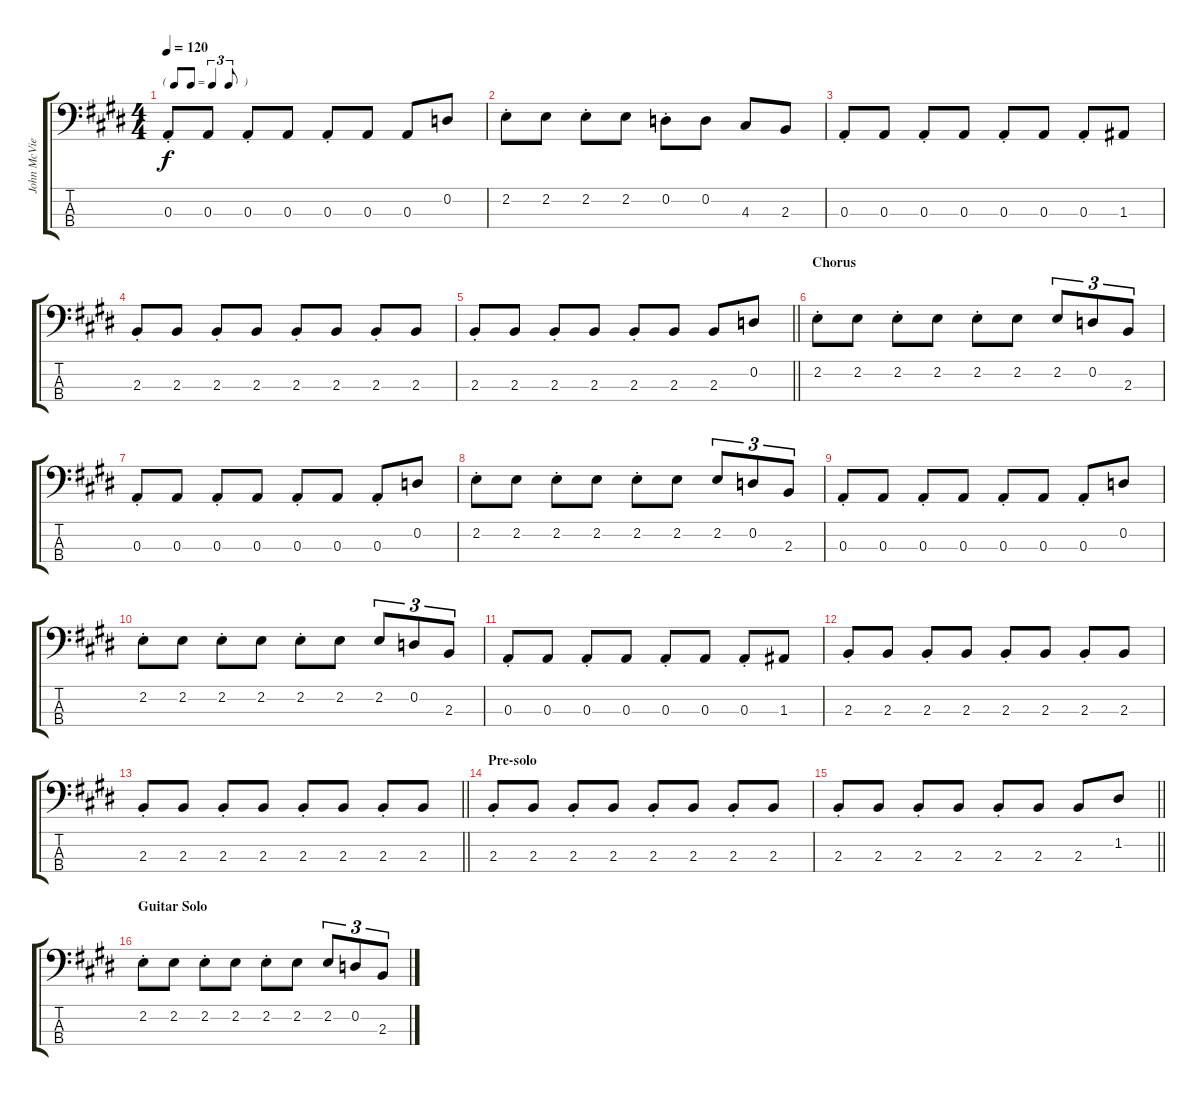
\track ("John McVie (Bass)" "John McVie") {instrument electricbassfinger}
\staff {score tabs}
\tuning (G2 D2 A1 E1) {hide}
\ts (4 4)
\tf triplet8th
\tempo 120
\clef f4
\ks e
0.3{st}.8{dy f} 0.3.8 0.3{st}.8 0.3.8 0.3{st}.8 0.3.8 0.3.8 0.2.8 |
2.2{st}.8 2.2.8 2.2{st}.8 2.2.8 0.2{st}.8 0.2.8 4.3.8 2.3.8 |
0.3{st}.8 0.3.8 0.3{st}.8 0.3.8 0.3{st}.8 0.3.8 0.3{st}.8 1.3.8 |
2.3{st}.8 2.3.8 2.3{st}.8 2.3.8 2.3{st}.8 2.3.8 2.3{st}.8 2.3.8 |
\barLineRight lightlight
2.3{st}.8 2.3.8 2.3{st}.8 2.3.8 2.3{st}.8 2.3.8 2.3.8 0.2.8 |
\section ("" "Chorus")
2.2{st}.8 2.2.8 2.2{st}.8 2.2.8 2.2{st}.8 2.2.8 2.2.8{tu (3 2)} 0.2.8{tu (3 2)} 2.3.8{tu (3 2)} |
0.3{st}.8 0.3.8 0.3{st}.8 0.3.8 0.3{st}.8 0.3.8 0.3{st}.8 0.2.8 |
2.2{st}.8 2.2.8 2.2{st}.8 2.2.8 2.2{st}.8 2.2.8 2.2.8{tu (3 2)} 0.2.8{tu (3 2)} 2.3.8{tu (3 2)} |
0.3{st}.8 0.3.8 0.3{st}.8 0.3.8 0.3{st}.8 0.3.8 0.3{st}.8 0.2.8 |
2.2{st}.8 2.2.8 2.2{st}.8 2.2.8 2.2{st}.8 2.2.8 2.2.8{tu (3 2)} 0.2.8{tu (3 2)} 2.3.8{tu (3 2)} |
0.3{st}.8 0.3.8 0.3{st}.8 0.3.8 0.3{st}.8 0.3.8 0.3{st}.8 1.3.8 |
2.3{st}.8 2.3.8 2.3{st}.8 2.3.8 2.3{st}.8 2.3.8 2.3{st}.8 2.3.8 |
\barLineRight lightlight
2.3{st}.8 2.3.8 2.3{st}.8 2.3.8 2.3{st}.8 2.3.8 2.3{st}.8 2.3.8 |
\section ("" "Pre-solo")
2.3{st}.8 2.3.8 2.3{st}.8 2.3.8 2.3{st}.8 2.3.8 2.3{st}.8 2.3.8 |
\barLineRight lightlight
2.3{st}.8 2.3.8 2.3{st}.8 2.3.8 2.3{st}.8 2.3.8 2.3.8 1.2.8 |
\section ("" "Guitar Solo")
2.2{st}.8 2.2.8 2.2{st}.8 2.2.8 2.2{st}.8 2.2.8 2.2.8{tu (3 2)} 0.2.8{tu (3 2)} 2.3.8{tu (3 2)}
